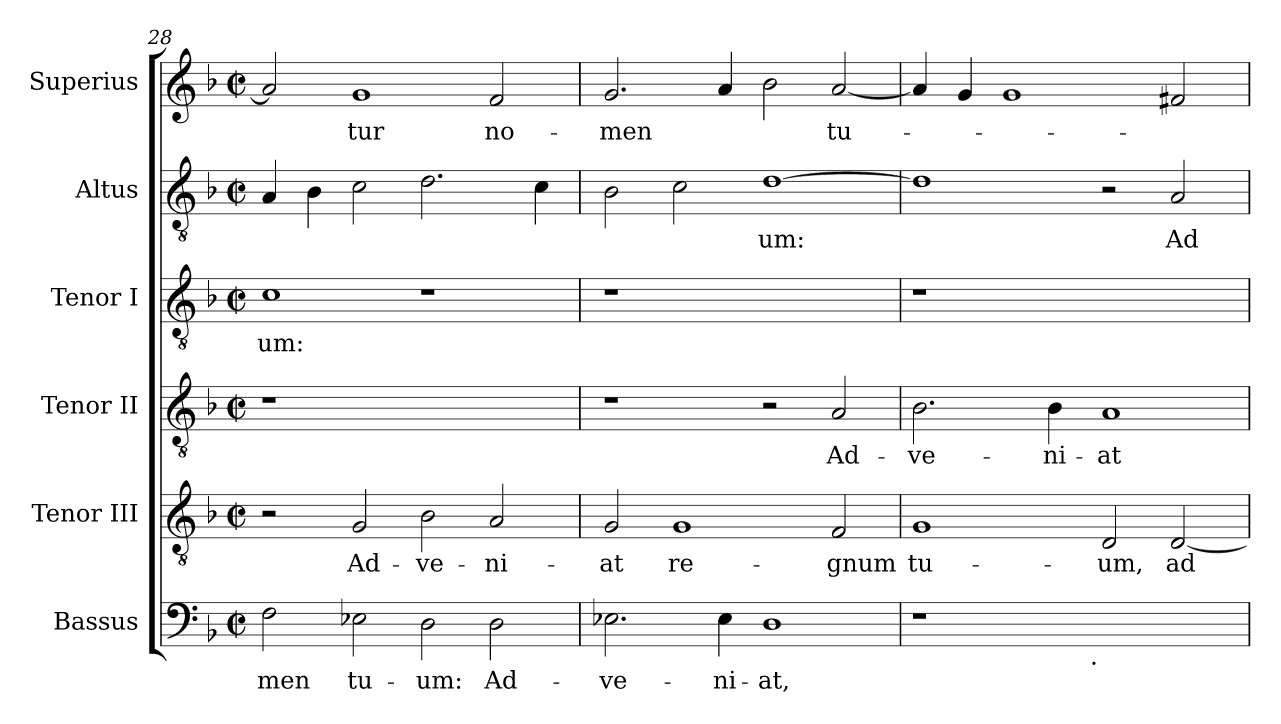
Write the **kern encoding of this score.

**kern	**text	**kern	**text	**kern	**text	**kern	**text	**kern	**text	**kern	**text
*part6	*part6	*part5	*part5	*part4	*part4	*part3	*part3	*part2	*part2	*part1	*part1
*staff6	*staff6	*staff5	*staff5	*staff4	*staff4	*staff3	*staff3	*staff2	*staff2	*staff1	*staff1
*I"Bassus	*	*I"Tenor III	*	*I"Tenor II	*	*I"Tenor I	*	*I"Altus	*	*I"Superius	*
*I'B.	*	*I'T.	*	*I'T.	*	*I'T.	*	*	*	*I'S.	*
*clefF4	*	*clefGv2	*	*clefGv2	*	*clefGv2	*	*clefGv2	*	*clefG2	*
*	*	*ITrd7c12	*	*ITrd7c12	*	*ITrd7c12	*	*ITrd7c12	*	*	*
*k[b-]	*	*k[b-]	*	*k[b-]	*	*k[b-]	*	*k[b-]	*	*k[b-]	*
*F:	*	*F:	*	*F:	*	*F:	*	*F:	*	*F:	*
*M2/2	*	*M2/2	*	*M2/2	*	*M2/2	*	*M2/2	*	*M2/2	*
*met(c|)	*	*met(c|)	*	*met(c|)	*	*met(c|)	*	*met(c|)	*	*met(c|)	*
=28	=28	=28	=28	=28	=28	=28	=28	=28	=28	=28	=28
!	!LO:LY:b:color=#000000	!	!	!LO:N:vis=1	!	!	!	!	!	!	!
!	!	!	!	!	!	!	!LO:LY:b:color=#000000	!	!	!	!
2Fi\	-men	2r	.	1r	.	1Ci	-um:	4AAi/	.	2ai/]	.
.	.	.	.	.	.	.	.	4BB-i\	.	.	.
!	!LO:LY:b:color=#000000	!	!	!	!	!	!	!	!	!	!
!	!	!	!LO:LY:b:color=#000000	!	!	!	!	!	!	!	!
!	!	!	!	!	!	!	!	!	!	!	!LO:LY:b:color=#000000
2E-Xi\	tu-	2GGi/	Ad-	.	.	.	.	2Ci\	.	1gi	-tur
!	!LO:LY:b:color=#000000	!	!	!	!	!	!	!	!	!	!
!	!	!	!LO:LY:b:color=#000000	!	!	!	!	!	!	!	!
2Di\	-um:	2BB-i\	-ve-	1ryy	.	1r	.	2.Di\	.	.	.
!	!LO:LY:b:color=#000000	!	!	!	!	!	!	!	!	!	!
!	!	!	!LO:LY:b:color=#000000	!	!	!	!	!	!	!	!
!	!	!	!	!	!	!	!	!	!	!	!LO:LY:b:color=#000000
2Di\	Ad-	2AAi/	-ni-	.	.	.	.	.	.	2fi/	no-
.	.	.	.	.	.	.	.	4Ci\	.	.	.
!!LO:PB:g=z
=29	=29	=29	=29	=29	=29	=29	=29	=29	=29	=29	=29
!	!LO:LY:b:color=#000000	!	!	!	!	!	!	!	!	!	!
!	!	!	!LO:LY:b:color=#000000	!	!	!LO:N:vis=1	!	!	!	!	!
!	!	!	!	!	!	!	!	!	!	!	!LO:LY:b:color=#000000
2.E-Xi\	-ve-	2GGi/	-at	1r	.	1r	.	2BB-i\	.	2.gi/	-men
!	!	!	!LO:LY:b:color=#000000	!	!	!	!	!	!	!	!
.	.	1GGi	re-	.	.	.	.	2Ci\	.	.	.
!	!LO:LY:b:color=#000000	!	!	!	!	!	!	!	!	!	!
4E-i\	-ni-	.	.	.	.	.	.	.	.	4ai/	.
!	!LO:LY:b:color=#000000	!	!	!	!	!	!	!	!	!	!
!	!	!	!	!	!	!	!	!	!LO:LY:b:color=#000000	!	!
1Di	-at,	.	.	2r	.	1ryy	.	[>1Di	-um:	2b-i\	.
!	!	!	!LO:LY:b:color=#000000	!	!	!	!	!	!	!	!
!	!	!	!	!	!LO:LY:b:color=#000000	!	!	!	!	!	!
!	!	!	!	!	!	!	!	!	!	!	!LO:LY:b:color=#000000
.	.	2FFi/	-gnum	2AAi/	Ad-	.	.	.	.	[<2ai/	tu-
=30	=30	=30	=30	=30	=30	=30	=30	=30	=30	=30	=30
!LO:N:vis=1	!	!	!	!	!	!	!	!	!	!	!
!	!	!	!LO:LY:b:color=#000000	!	!	!	!	!	!	!	!
!	!	!	!	!	!LO:LY:b:color=#000000	!LO:N:vis=1	!	!	!	!	!
*^	*	*	*	*	*	*	*	*	*	*	*
1r	2ryy	.	1GGi	tu-	2.BB-i\	-ve-	1r	.	1Di]	.	4ai/]	.
.	.	.	.	.	.	.	.	.	.	.	4gi/	.
.	4...ryy	.	.	.	.	.	.	.	.	.	1gi	.
!	!	!	!	!	!	!LO:LY:b:color=#000000	!	!	!	!	!	!
.	.	.	.	.	4BB-i\	-ni-	.	.	.	.	.	.
!	!LO:TX:b:t=.	!	!	!	!	!	!	!	!	!	!	!
.	1ryy	.	.	.	.	.	.	.	.	.	.	.
!	!	!	!	!LO:LY:b:color=#000000	!	!	!	!	!	!	!	!
!	!	!	!	!	!	!LO:LY:b:color=#000000	!	!	!	!	!	!
1ryy	.	.	2DDi/	-um,	1AAi	-at	1ryy	.	2r	.	.	.
!	!	!	!	!LO:LY:b:color=#000000	!	!	!	!	!	!	!	!
!	!	!	!	!	!	!	!	!	!	!LO:LY:b:color=#000000	!	!
.	.	.	[<2DDi/	ad-	.	.	.	.	2AAi/	Ad-	2f#Xi/	.
.	32ryy	.	.	.	.	.	.	.	.	.	.	.
*v	*v	*	*	*	*	*	*	*	*	*	*	*
=	=	=	=	=	=	=	=	=	=	=	=
*-	*-	*-	*-	*-	*-	*-	*-	*-	*-	*-	*-
